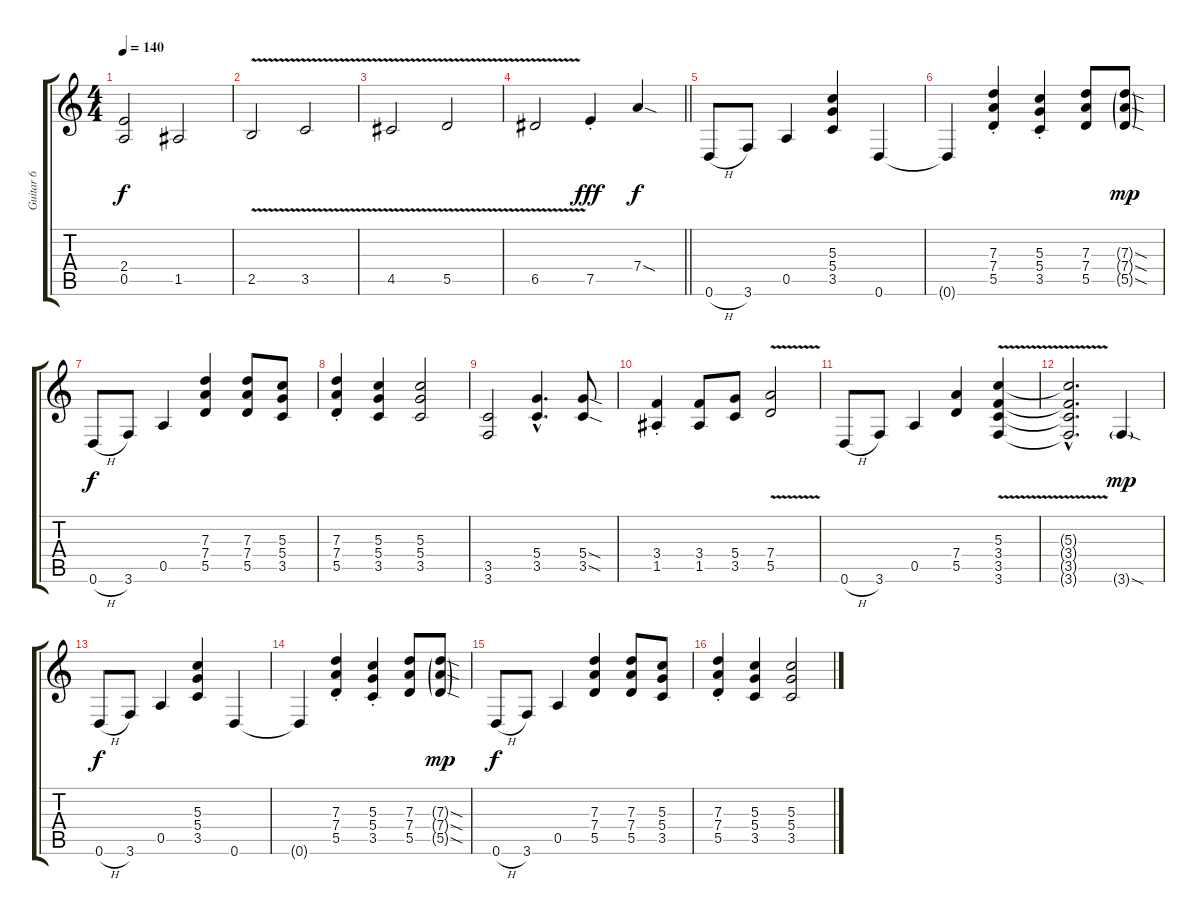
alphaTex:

\track ("Guitar 6" "Guitar 6") {instrument acousticguitarsteel}
\staff {score tabs}
\tuning (E4 B3 G3 D3 A2 D2) {hide}
\ts (4 4)
\tempo 140
\clef g2
\ks c
(2.4 0.5).2{dy f} 1.5.2 |
2.5{v}.2 3.5{v}.2 |
4.5{v}.2 5.5{v}.2 |
\barLineRight lightlight
6.5{v}.2 7.5{st}.4{dy fff} 7.4{sod}.4{dy f} |
0.6{h}.8 3.6.8 0.5.4 (5.3 5.4 3.5).4 0.6.4 |
0.6{t}.4 (7.3{st} 7.4{st} 5.5{st}).4 (5.3{st} 5.4{st} 3.5{st}).4 (7.3 7.4 5.5).8 (7.3{sod g} 7.4{sod g} 5.5{sod g}).8{dy mp} |
0.6{h}.8{dy f} 3.6.8 0.5.4 (7.3 7.4 5.5).4 (7.3 7.4 5.5).8 (5.3 5.4 3.5).8 |
(7.3{st} 7.4{st} 5.5{st}).4 (5.3 5.4 3.5).4 (5.3 5.4 3.5).2 |
(3.5 3.6).2 (5.4{hac} 3.5{hac}).4{d} (5.4{sod} 3.5{sod}).8 |
(3.4{st} 1.5{st}).4 (3.4 1.5).8 (5.4 3.5).8 (7.4{v} 5.5{v}).2 |
0.6{h}.8 3.6.8 0.5.4 (7.4 5.5).4 (5.3{v} 3.4{v} 3.5{v} 3.6{v}).4 |
(5.3{hac t} 3.4{hac t} 3.5{hac t} 3.6{hac t}).2{d} 3.6{sod g}.4{dy mp} |
0.6{h}.8{dy f} 3.6.8 0.5.4 (5.3 5.4 3.5).4 0.6.4 |
0.6{t}.4 (7.3{st} 7.4{st} 5.5{st}).4 (5.3{st} 5.4{st} 3.5{st}).4 (7.3 7.4 5.5).8 (7.3{sod g} 7.4{sod g} 5.5{sod g}).8{dy mp} |
0.6{h}.8{dy f} 3.6.8 0.5.4 (7.3 7.4 5.5).4 (7.3 7.4 5.5).8 (5.3 5.4 3.5).8 |
(7.3{st} 7.4{st} 5.5{st}).4 (5.3 5.4 3.5).4 (5.3 5.4 3.5).2
